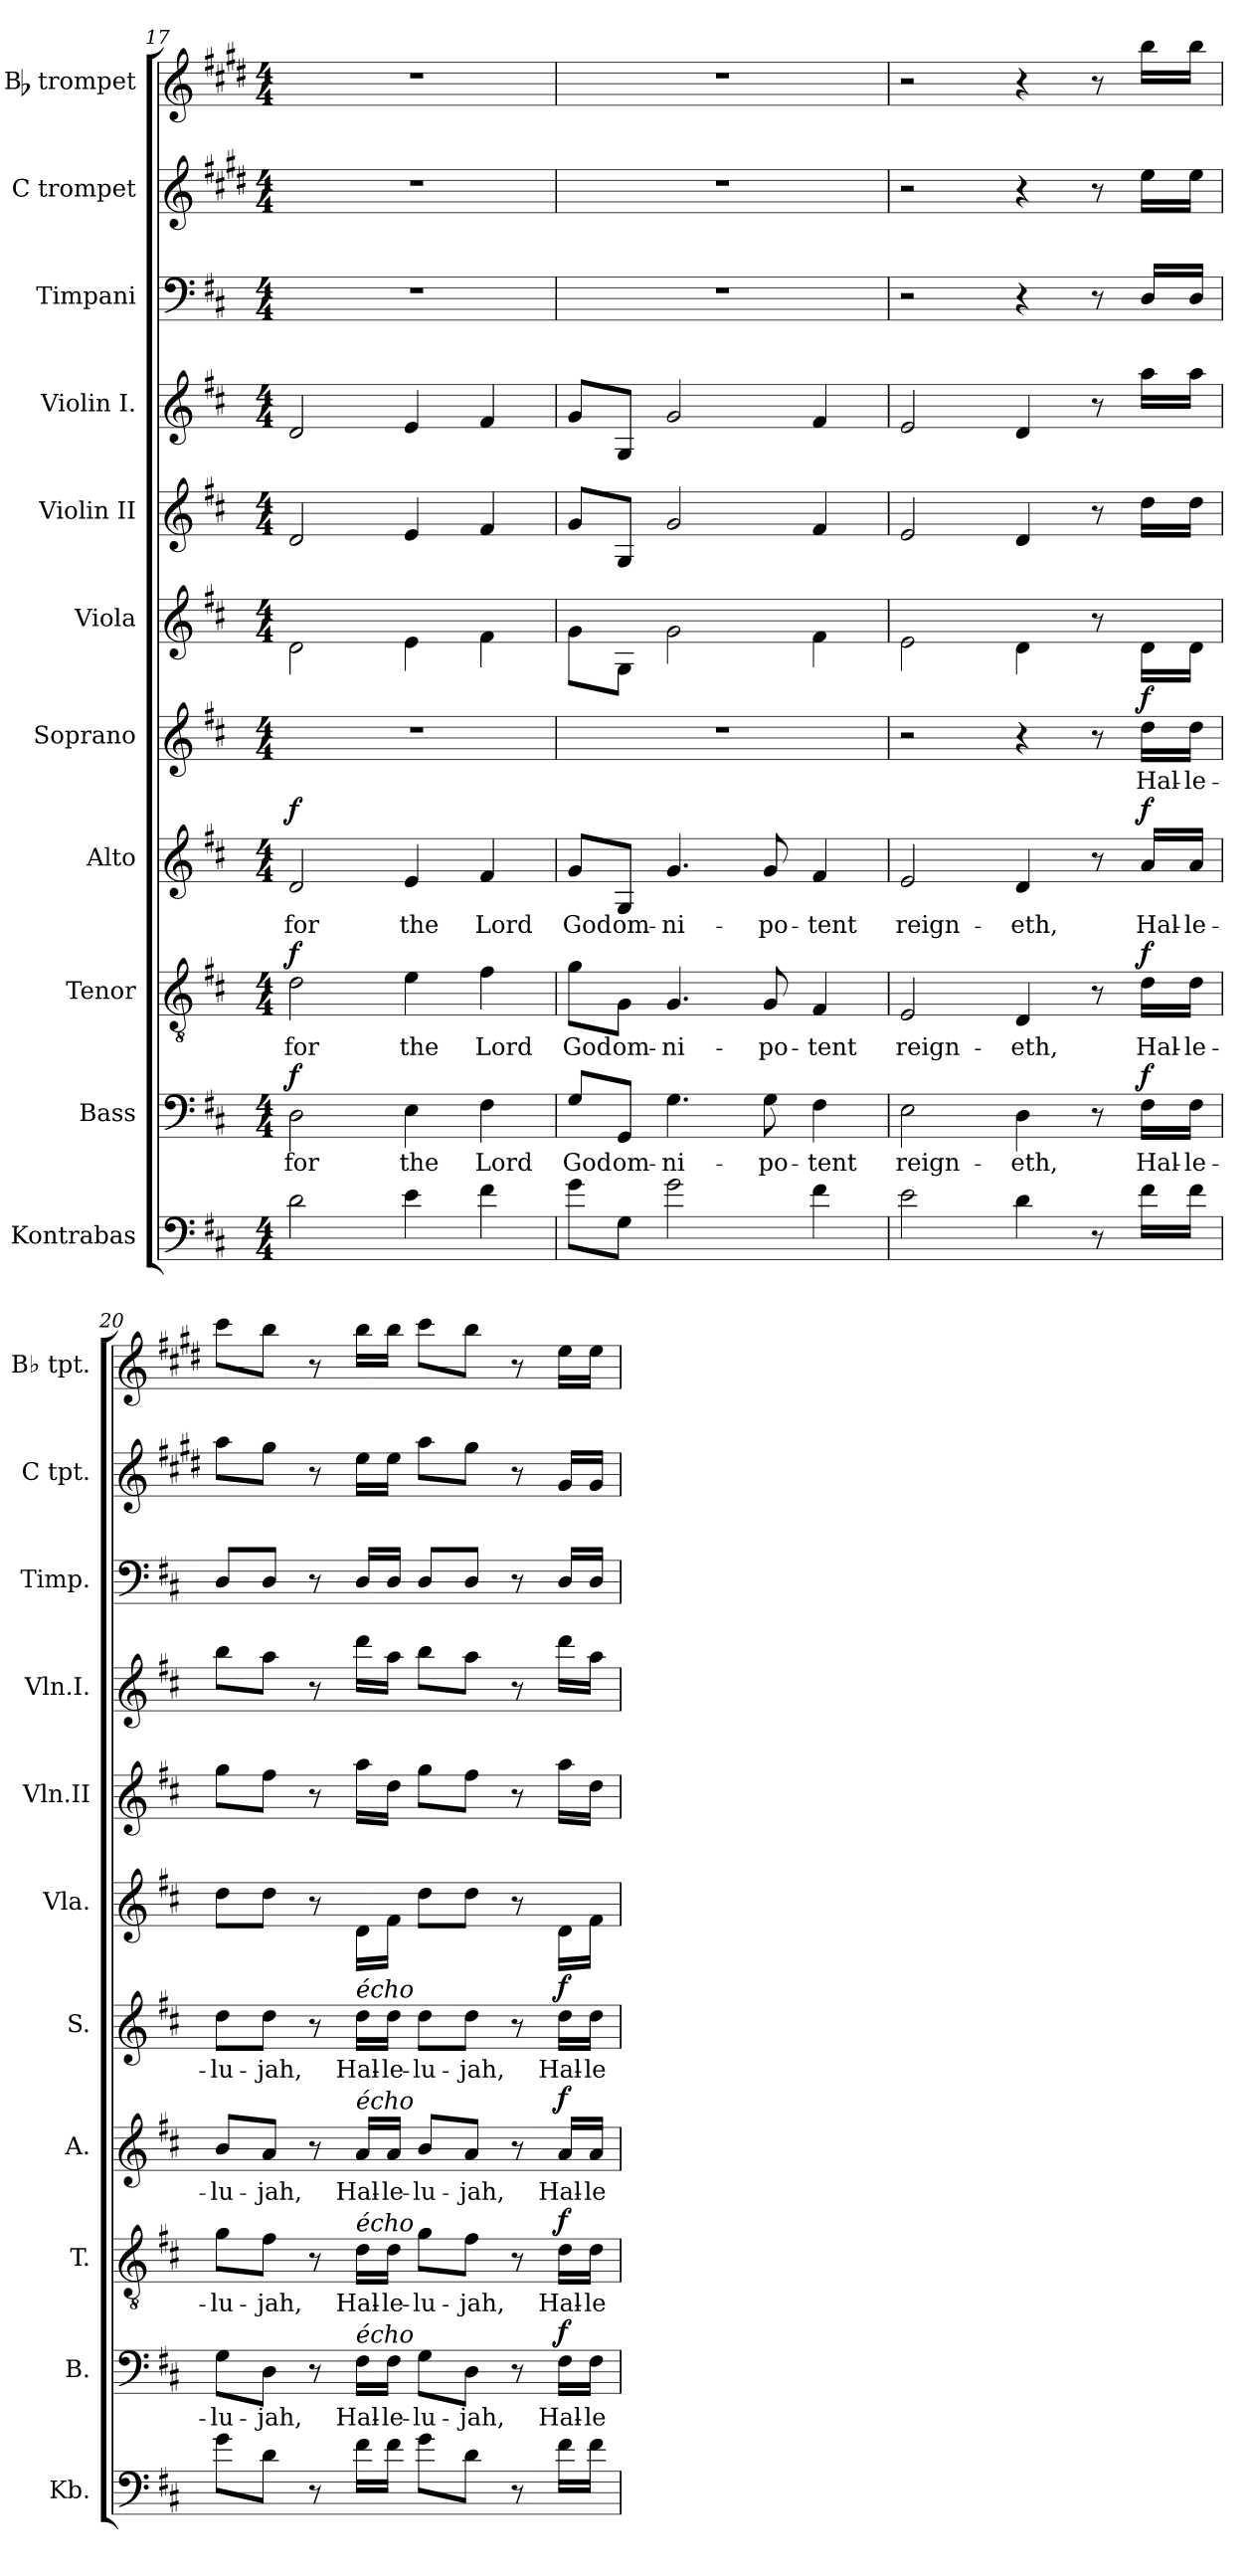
**kern	**kern	**text	**dynam	**kern	**text	**dynam	**kern	**text	**dynam	**kern	**text	**dynam	**kern	**kern	**kern	**kern	**kern	**kern
*part11	*part10	*part10	*part10	*part9	*part9	*part9	*part8	*part8	*part8	*part7	*part7	*part7	*part6	*part5	*part4	*part3	*part2	*part1
*staff11	*staff10	*staff10	*staff10	*staff9	*staff9	*staff9	*staff8	*staff8	*staff8	*staff7	*staff7	*staff7	*staff6	*staff5	*staff4	*staff3	*staff2	*staff1
*I"Kontrabas	*I"Bass	*	*	*I"Tenor	*	*	*I"Alto	*	*	*I"Soprano	*	*	*I"Viola	*I"Violin II	*I"Violin I.	*I"Timpani	*I"C trompet	*I"Bb trompet
*I'Kb.	*I'B.	*	*	*I'T.	*	*	*I'A.	*	*	*I'S.	*	*	*I'Vla.	*I'Vln.II	*I'Vln.I.	*I'Timp.	*I'C tpt.	*I'Bb tpt.
*clefF4	*clefF4	*	*	*clefGv2	*	*	*clefG2	*	*	*clefG2	*	*	*clefG2	*clefG2	*clefG2	*clefF4	*clefG2	*clefG2
*ITrd7c12	*	*	*	*	*	*	*	*	*	*	*	*	*	*	*	*	*ITrd1c2	*ITrd1c2
*k[f#c#]	*k[f#c#]	*	*	*k[f#c#]	*	*	*k[f#c#]	*	*	*k[f#c#]	*	*	*k[f#c#]	*k[f#c#]	*k[f#c#]	*k[f#c#]	*k[f#c#]	*k[f#c#]
*M4/4	*M4/4	*	*	*M4/4	*	*	*M4/4	*	*	*M4/4	*	*	*M4/4	*M4/4	*M4/4	*M4/4	*M4/4	*M4/4
=17	=17	=17	=17	=17	=17	=17	=17	=17	=17	=17	=17	=17	=17	=17	=17	=17	=17	=17
!	!	!LO:LY:b	!LO:DY:a	!	!LO:LY:b	!LO:DY:b	!	!LO:LY:b	!LO:DY:a	!	!	!	!	!	!	!	!	!
2D\	2D\	for	f	2d\	for	f	2d/	for	f	1r	.	.	2d\	2d/	2d/	1r	1r	1r
!	!	!LO:LY:b	!	!	!LO:LY:b	!	!	!LO:LY:b	!	!	!	!	!	!	!	!	!	!
4E\	4E\	the	.	4e\	the	.	4e/	the	.	.	.	.	4e\	4e/	4e/	.	.	.
!	!	!LO:LY:b	!	!	!LO:LY:b	!	!	!LO:LY:b	!	!	!	!	!	!	!	!	!	!
4F#\	4F#\	Lord	.	4f#\	Lord	.	4f#/	Lord	.	.	.	.	4f#\	4f#/	4f#/	.	.	.
=18	=18	=18	=18	=18	=18	=18	=18	=18	=18	=18	=18	=18	=18	=18	=18	=18	=18	=18
!	!	!LO:LY:b	!	!	!LO:LY:b	!	!	!LO:LY:b	!	!	!	!	!	!	!	!	!	!
8G\L	8G/L	God	.	8g\L	God	.	8g/L	God	.	1r	.	.	8g\L	8g/L	8g/L	1r	1r	1r
!	!	!LO:LY:b	!	!	!LO:LY:b	!	!	!LO:LY:b	!	!	!	!	!	!	!	!	!	!
8GG\J	8GG/J	om-	.	8G\J	om-	.	8G/J	om-	.	.	.	.	8G\J	8G/J	8G/J	.	.	.
!	!	!LO:LY:b	!	!	!LO:LY:b	!	!	!LO:LY:b	!	!	!	!	!	!	!	!	!	!
2G\	4.G\	-ni-	.	4.G/	-ni-	.	4.g/	-ni-	.	.	.	.	2g\	2g/	2g/	.	.	.
!	!	!LO:LY:b	!	!	!LO:LY:b	!	!	!LO:LY:b	!	!	!	!	!	!	!	!	!	!
.	8G\	-po-	.	8G/	-po-	.	8g/	-po-	.	.	.	.	.	.	.	.	.	.
!	!	!LO:LY:b	!	!	!LO:LY:b	!	!	!LO:LY:b	!	!	!	!	!	!	!	!	!	!
4F#\	4F#\	-tent	.	4F#/	-tent	.	4f#/	-tent	.	.	.	.	4f#\	4f#/	4f#/	.	.	.
=19	=19	=19	=19	=19	=19	=19	=19	=19	=19	=19	=19	=19	=19	=19	=19	=19	=19	=19
!	!	!LO:LY:b	!	!	!LO:LY:b	!	!	!LO:LY:b	!	!	!	!	!	!	!	!	!	!
2E\	2E\	reign-	.	2E/	reign-	.	2e/	reign-	.	2r	.	.	2e\	2e/	2e/	2r	2r	2r
!	!	!LO:LY:b	!	!	!LO:LY:b	!	!	!LO:LY:b	!	!	!	!	!	!	!	!	!	!
4D\	4D\	-eth,	.	4D/	-eth,	.	4d/	-eth,	.	4r	.	.	4d\	4d/	4d/	4r	4r	4r
8r	8r	.	.	8r	.	.	8r	.	.	8r	.	.	8r	8r	8r	8r	8r	8r
!	!	!LO:LY:b	!LO:DY:a	!	!LO:LY:b	!LO:DY:b	!	!LO:LY:b	!LO:DY:a	!	!LO:LY:b	!LO:DY:a	!	!	!	!	!	!
16F#\LL	16F#\LL	Hal-	f	16d\LL	Hal-	f	16a/LL	Hal-	f	16dd\LL	Hal-	f	16d\LL	16dd\LL	16aa\LL	16D/LL	16dd\LL	16aa\LL
!	!	!LO:LY:b	!	!	!LO:LY:b	!	!	!LO:LY:b	!	!	!LO:LY:b	!	!	!	!	!	!	!
16F#\JJ	16F#\JJ	-le-	.	16d\JJ	-le-	.	16a/JJ	-le-	.	16dd\JJ	-le-	.	16d\JJ	16dd\JJ	16aa\JJ	16D/JJ	16dd\JJ	16aa\JJ
!!LO:PB:g=z
=20	=20	=20	=20	=20	=20	=20	=20	=20	=20	=20	=20	=20	=20	=20	=20	=20	=20	=20
!	!	!LO:LY:b	!	!	!LO:LY:b	!	!	!LO:LY:b	!	!	!LO:LY:b	!	!	!	!	!	!	!
8G\L	8G\L	-lu-	.	8g\L	-lu-	.	8b/L	-lu-	.	8dd\L	-lu-	.	8dd\L	8gg\L	8bb\L	8D/L	8gg\L	8bb\L
!	!	!LO:LY:b	!	!	!LO:LY:b	!	!	!LO:LY:b	!	!	!LO:LY:b	!	!	!	!	!	!	!
8D\J	8D\J	-jah,	.	8f#\J	-jah,	.	8a/J	-jah,	.	8dd\J	-jah,	.	8dd\J	8ff#\J	8aa\J	8D/J	8ff#\J	8aa\J
8r	8r	.	.	8r	.	.	8r	.	.	8r	.	.	8r	8r	8r	8r	8r	8r
!	!	!	!	!	!	!	!	!	!	!LO:TX:a:i:t=écho	!	!	!	!	!	!	!	!
!	!	!	!	!	!	!	!LO:TX:a:i:t=écho	!	!	!	!	!	!	!	!	!	!	!
!	!	!	!	!LO:TX:a:i:t=écho	!	!	!	!	!	!	!	!	!	!	!	!	!	!
!	!LO:TX:a:i:t=écho	!	!	!	!	!	!	!	!	!	!	!	!	!	!	!	!	!
!	!	!LO:LY:b	!	!	!LO:LY:b	!	!	!LO:LY:b	!	!	!LO:LY:b	!	!	!	!	!	!	!
16F#\LL	16F#\LL	Hal-	.	16d\LL	Hal-	.	16a/LL	Hal-	.	16dd\LL	Hal-	.	16d\LL	16aa\LL	16ddd\LL	16D/LL	16dd\LL	16aa\LL
!	!	!LO:LY:b	!	!	!LO:LY:b	!	!	!LO:LY:b	!	!	!LO:LY:b	!	!	!	!	!	!	!
16F#\JJ	16F#\JJ	-le-	.	16d\JJ	-le-	.	16a/JJ	-le-	.	16dd\JJ	-le-	.	16f#\JJ	16dd\JJ	16aa\JJ	16D/JJ	16dd\JJ	16aa\JJ
!	!	!LO:LY:b	!	!	!LO:LY:b	!	!	!LO:LY:b	!	!	!LO:LY:b	!	!	!	!	!	!	!
8G\L	8G\L	-lu-	.	8g\L	-lu-	.	8b/L	-lu-	.	8dd\L	-lu-	.	8dd\L	8gg\L	8bb\L	8D/L	8gg\L	8bb\L
!	!	!LO:LY:b	!	!	!LO:LY:b	!	!	!LO:LY:b	!	!	!LO:LY:b	!	!	!	!	!	!	!
8D\J	8D\J	-jah,	.	8f#\J	-jah,	.	8a/J	-jah,	.	8dd\J	-jah,	.	8dd\J	8ff#\J	8aa\J	8D/J	8ff#\J	8aa\J
8r	8r	.	.	8r	.	.	8r	.	.	8r	.	.	8r	8r	8r	8r	8r	8r
!	!	!LO:LY:b	!LO:DY:a	!	!LO:LY:b	!LO:DY:b	!	!LO:LY:b	!LO:DY:a	!	!LO:LY:b	!LO:DY:a	!	!	!	!	!	!
16F#\LL	16F#\LL	Hal-	f	16d\LL	Hal-	f	16a/LL	Hal-	f	16dd\LL	Hal-	f	16d\LL	16aa\LL	16ddd\LL	16D/LL	16f#/LL	16dd\LL
!	!	!LO:LY:b	!	!	!LO:LY:b	!	!	!LO:LY:b	!	!	!LO:LY:b	!	!	!	!	!	!	!
16F#\JJ	16F#\JJ	-le-	.	16d\JJ	-le-	.	16a/JJ	-le-	.	16dd\JJ	-le-	.	16f#\JJ	16dd\JJ	16aa\JJ	16D/JJ	16f#/JJ	16dd\JJ
=	=	=	=	=	=	=	=	=	=	=	=	=	=	=	=	=	=	=
*-	*-	*-	*-	*-	*-	*-	*-	*-	*-	*-	*-	*-	*-	*-	*-	*-	*-	*-
